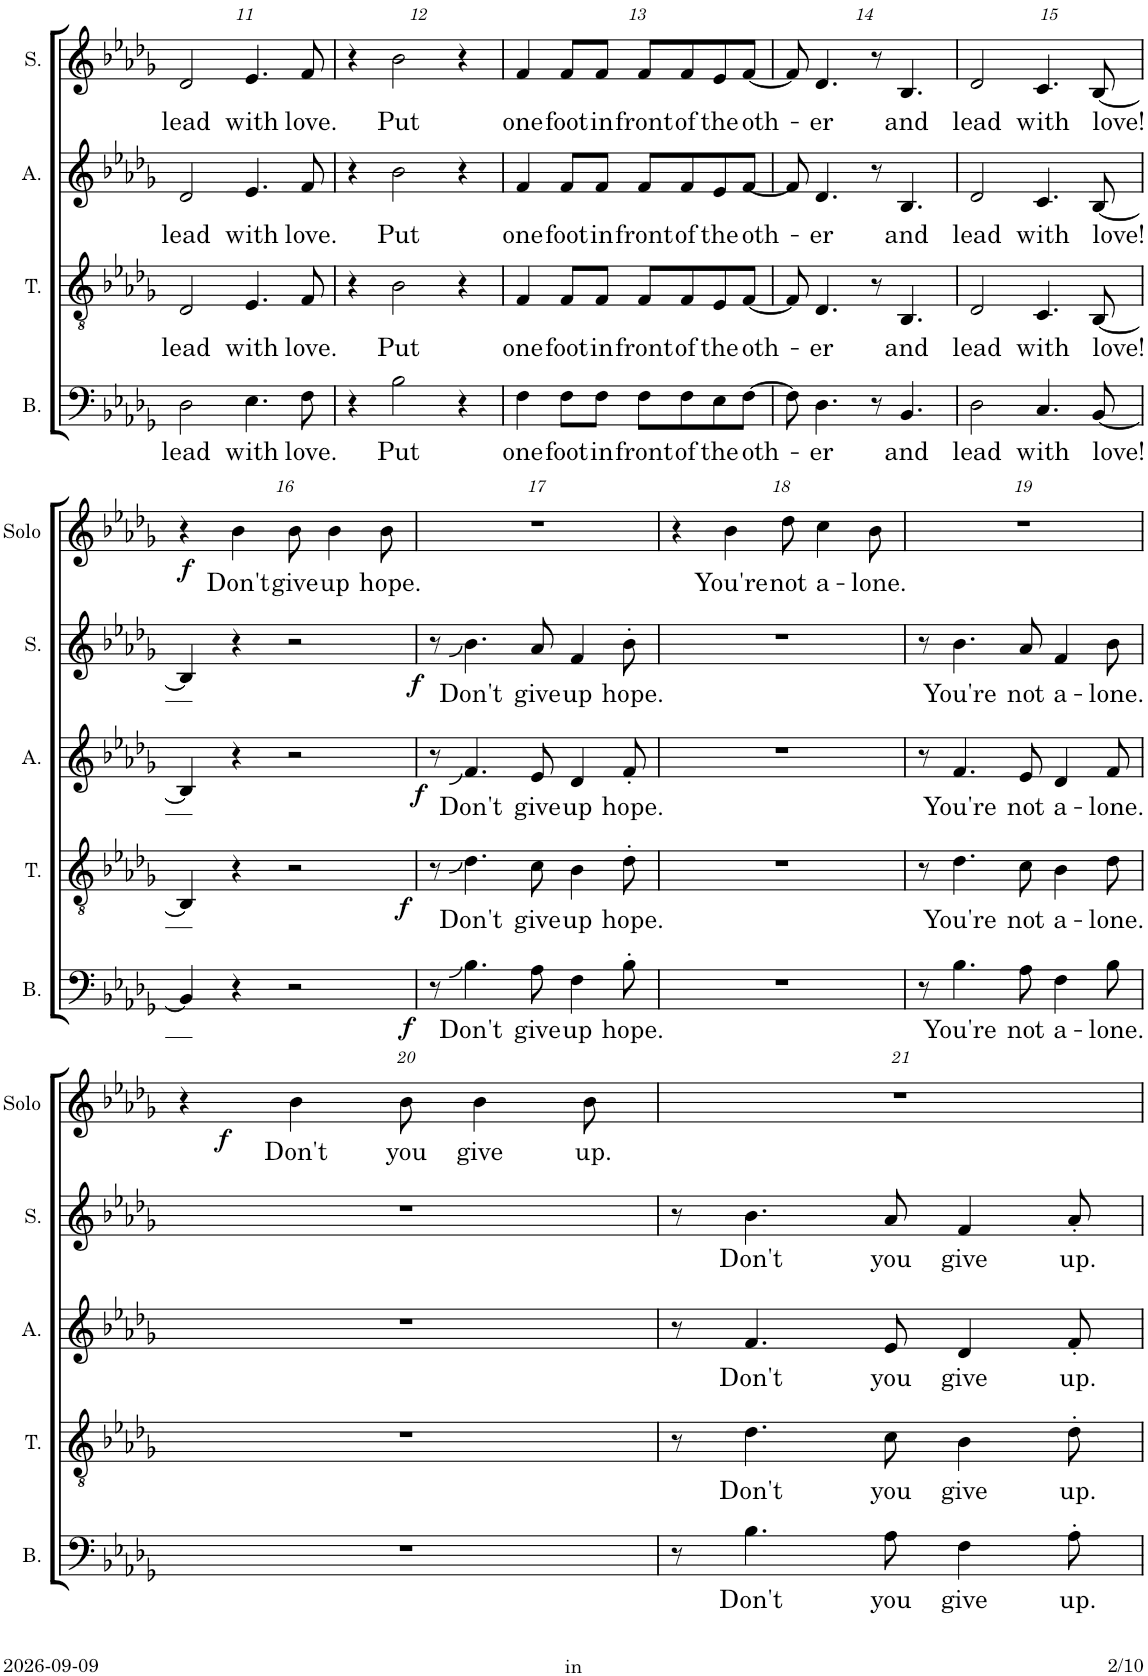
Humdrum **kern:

**kern	**text	**dynam	**kern	**text	**dynam	**kern	**text	**dynam	**kern	**text	**dynam	**kern	**text	**dynam
*part5	*part5	*part5	*part4	*part4	*part4	*part3	*part3	*part3	*part2	*part2	*part2	*part1	*part1	*part1
*staff5	*staff5	*staff5	*staff4	*staff4	*staff4	*staff3	*staff3	*staff3	*staff2	*staff2	*staff2	*staff1	*staff1	*staff1
*I"Bass	*	*	*I"Tenor	*	*	*I"Alto	*	*	*I"Soprano	*	*	*I"Solo	*	*
*I'B.	*	*	*I'T.	*	*	*I'A.	*	*	*I'S.	*	*	*I'Solo	*	*
!!LO:PB:g=z
*clefF4	*	*	*clefGv2	*	*	*clefG2	*	*	*clefG2	*	*	*clefG2	*	*
*k[b-e-a-d-g-]	*	*	*k[b-e-a-d-g-]	*	*	*k[b-e-a-d-g-]	*	*	*k[b-e-a-d-g-]	*	*	*k[b-e-a-d-g-]	*	*
*M4/4	*	*	*M4/4	*	*	*M4/4	*	*	*M4/4	*	*	*M4/4	*	*
=11	=11	=11	=11	=11	=11	=11	=11	=11	=11	=11	=11	=11	=11	=11
!	!LO:LY:b	!	!	!LO:LY:b	!	!	!LO:LY:b	!	!	!LO:LY:b	!	!	!	!
2D-\	lead	.	2D-/	lead	.	2d-/	lead	.	2d-/	lead	.	1r	.	.
!	!LO:LY:b	!	!	!LO:LY:b	!	!	!LO:LY:b	!	!	!LO:LY:b	!	!	!	!
4.E-\	with	.	4.E-/	with	.	4.e-/	with	.	4.e-/	with	.	.	.	.
!	!LO:LY:b	!	!	!LO:LY:b	!	!	!LO:LY:b	!	!	!LO:LY:b	!	!	!	!
8F\	love.	.	8F/	love.	.	8f/	love.	.	8f/	love.	.	.	.	.
=12	=12	=12	=12	=12	=12	=12	=12	=12	=12	=12	=12	=12	=12	=12
4r	.	.	4r	.	.	4r	.	.	4r	.	.	1r	.	.
!	!LO:LY:b	!	!	!LO:LY:b	!	!	!LO:LY:b	!	!	!LO:LY:b	!	!	!	!
2B-\	Put	.	2B-\	Put	.	2b-\	Put	.	2b-\	Put	.	.	.	.
4r	.	.	4r	.	.	4r	.	.	4r	.	.	.	.	.
=13	=13	=13	=13	=13	=13	=13	=13	=13	=13	=13	=13	=13	=13	=13
!	!LO:LY:b	!	!	!LO:LY:b	!	!	!LO:LY:b	!	!	!LO:LY:b	!	!	!	!
4F\	one	.	4F/	one	.	4f/	one	.	4f/	one	.	1r	.	.
!	!LO:LY:b	!	!	!LO:LY:b	!	!	!LO:LY:b	!	!	!LO:LY:b	!	!	!	!
8F\L	foot	.	8F/L	foot	.	8f/L	foot	.	8f/L	foot	.	.	.	.
!	!LO:LY:b	!	!	!LO:LY:b	!	!	!LO:LY:b	!	!	!LO:LY:b	!	!	!	!
8F\J	in	.	8F/J	in	.	8f/J	in	.	8f/J	in	.	.	.	.
!	!LO:LY:b	!	!	!LO:LY:b	!	!	!LO:LY:b	!	!	!LO:LY:b	!	!	!	!
8F\L	front	.	8F/L	front	.	8f/L	front	.	8f/L	front	.	.	.	.
!	!LO:LY:b	!	!	!LO:LY:b	!	!	!LO:LY:b	!	!	!LO:LY:b	!	!	!	!
8F\	of	.	8F/	of	.	8f/	of	.	8f/	of	.	.	.	.
!	!LO:LY:b	!	!	!LO:LY:b	!	!	!LO:LY:b	!	!	!LO:LY:b	!	!	!	!
8E-\	the	.	8E-/	the	.	8e-/	the	.	8e-/	the	.	.	.	.
!	!LO:LY:b	!	!	!LO:LY:b	!	!	!LO:LY:b	!	!	!LO:LY:b	!	!	!	!
[8F\J	oth-	.	[8F/J	oth-	.	[8f/J	oth-	.	[8f/J	oth-	.	.	.	.
=14	=14	=14	=14	=14	=14	=14	=14	=14	=14	=14	=14	=14	=14	=14
8F\]	.	.	8F/]	.	.	8f/]	.	.	8f/]	.	.	1r	.	.
!	!LO:LY:b	!	!	!LO:LY:b	!	!	!LO:LY:b	!	!	!LO:LY:b	!	!	!	!
4.D-\	-er	.	4.D-/	-er	.	4.d-/	-er	.	4.d-/	-er	.	.	.	.
8r	.	.	8r	.	.	8r	.	.	8r	.	.	.	.	.
!	!LO:LY:b	!	!	!LO:LY:b	!	!	!LO:LY:b	!	!	!LO:LY:b	!	!	!	!
4.BB-/	and	.	4.BB-/	and	.	4.B-/	and	.	4.B-/	and	.	.	.	.
=15	=15	=15	=15	=15	=15	=15	=15	=15	=15	=15	=15	=15	=15	=15
!	!LO:LY:b	!	!	!LO:LY:b	!	!	!LO:LY:b	!	!	!LO:LY:b	!	!	!	!
2D-\	lead	.	2D-/	lead	.	2d-/	lead	.	2d-/	lead	.	1r	.	.
!	!LO:LY:b	!	!	!LO:LY:b	!	!	!LO:LY:b	!	!	!LO:LY:b	!	!	!	!
4.C/	with	.	4.C/	with	.	4.c/	with	.	4.c/	with	.	.	.	.
!	!LO:LY:b	!	!	!LO:LY:b	!	!	!LO:LY:b	!	!	!LO:LY:b	!	!	!	!
[8BB-/	love!	.	[8BB-/	love!	.	[8B-/	love!	.	[8B-/	love!	.	.	.	.
!!LO:LB:g=z
=16	=16	=16	=16	=16	=16	=16	=16	=16	=16	=16	=16	=16	=16	=16
4BB-/]	.	.	4BB-/]	.	.	4B-/]	.	.	4B-/]	.	.	4r	.	.
!	!	!	!	!	!	!	!	!	!	!	!	!	!LO:LY:b	!LO:DY:b
4r	.	.	4r	.	.	4r	.	.	4r	.	.	4b-\	Don't	f
!	!	!	!	!	!	!	!	!	!	!	!	!	!LO:LY:b	!
2r	.	.	2r	.	.	2r	.	.	2r	.	.	8b-\	give	.
!	!	!	!	!	!	!	!	!	!	!	!	!	!LO:LY:b	!
.	.	.	.	.	.	.	.	.	.	.	.	4b-\	up	.
!	!	!	!	!	!	!	!	!	!	!	!	!	!LO:LY:b	!
.	.	.	.	.	.	.	.	.	.	.	.	8b-\	hope.	.
=17	=17	=17	=17	=17	=17	=17	=17	=17	=17	=17	=17	=17	=17	=17
!	!	!LO:DY:b	!	!	!LO:DY:b	!	!	!LO:DY:b	!	!	!LO:DY:b	!	!	!
8r	.	f	8r	.	f	8r	.	f	8r	.	f	1r	.	.
!	!LO:LY:b	!	!	!LO:LY:b	!	!	!LO:LY:b	!	!	!LO:LY:b	!	!	!	!
4.B-\	Don't	.	4.d-\	Don't	.	4.f/	Don't	.	4.b-\	Don't	.	.	.	.
!	!LO:LY:b	!	!	!LO:LY:b	!	!	!LO:LY:b	!	!	!LO:LY:b	!	!	!	!
8A-\	give	.	8c\	give	.	8e-/	give	.	8a-/	give	.	.	.	.
!	!LO:LY:b	!	!	!LO:LY:b	!	!	!LO:LY:b	!	!	!LO:LY:b	!	!	!	!
4F\	up	.	4B-\	up	.	4d-/	up	.	4f/	up	.	.	.	.
!	!LO:LY:b	!	!	!LO:LY:b	!	!	!LO:LY:b	!	!	!LO:LY:b	!	!	!	!
8B-'\	hope.	.	8d-'\	hope.	.	8f'/	hope.	.	8b-'\	hope.	.	.	.	.
=18	=18	=18	=18	=18	=18	=18	=18	=18	=18	=18	=18	=18	=18	=18
1r	.	.	1r	.	.	1r	.	.	1r	.	.	4r	.	.
!	!	!	!	!	!	!	!	!	!	!	!	!	!LO:LY:b	!
.	.	.	.	.	.	.	.	.	.	.	.	4b-\	You're	.
!	!	!	!	!	!	!	!	!	!	!	!	!	!LO:LY:b	!
.	.	.	.	.	.	.	.	.	.	.	.	8dd-\	not	.
!	!	!	!	!	!	!	!	!	!	!	!	!	!LO:LY:b	!
.	.	.	.	.	.	.	.	.	.	.	.	4cc\	a-	.
!	!	!	!	!	!	!	!	!	!	!	!	!	!LO:LY:b	!
.	.	.	.	.	.	.	.	.	.	.	.	8b-\	-lone.	.
=19	=19	=19	=19	=19	=19	=19	=19	=19	=19	=19	=19	=19	=19	=19
8r	.	.	8r	.	.	8r	.	.	8r	.	.	1r	.	.
!	!LO:LY:b	!	!	!LO:LY:b	!	!	!LO:LY:b	!	!	!LO:LY:b	!	!	!	!
4.B-\	You're	.	4.d-\	You're	.	4.f/	You're	.	4.b-\	You're	.	.	.	.
!	!LO:LY:b	!	!	!LO:LY:b	!	!	!LO:LY:b	!	!	!LO:LY:b	!	!	!	!
8A-\	not	.	8c\	not	.	8e-/	not	.	8a-/	not	.	.	.	.
!	!LO:LY:b	!	!	!LO:LY:b	!	!	!LO:LY:b	!	!	!LO:LY:b	!	!	!	!
4F\	a-	.	4B-\	a-	.	4d-/	a-	.	4f/	a-	.	.	.	.
!	!LO:LY:b	!	!	!LO:LY:b	!	!	!LO:LY:b	!	!	!LO:LY:b	!	!	!	!
8B-\	-lone.	.	8d-\	-lone.	.	8f/	-lone.	.	8b-\	-lone.	.	.	.	.
!!LO:LB:g=z
=20	=20	=20	=20	=20	=20	=20	=20	=20	=20	=20	=20	=20	=20	=20
1r	.	.	1r	.	.	1r	.	.	1r	.	.	4r	.	.
!	!	!	!	!	!	!	!	!	!	!	!	!	!LO:LY:b	!LO:DY:b
.	.	.	.	.	.	.	.	.	.	.	.	4b-\	Don't	f
!	!	!	!	!	!	!	!	!	!	!	!	!	!LO:LY:b	!
.	.	.	.	.	.	.	.	.	.	.	.	8b-\	you	.
!	!	!	!	!	!	!	!	!	!	!	!	!	!LO:LY:b	!
.	.	.	.	.	.	.	.	.	.	.	.	4b-\	give	.
!	!	!	!	!	!	!	!	!	!	!	!	!	!LO:LY:b	!
.	.	.	.	.	.	.	.	.	.	.	.	8b-\	up.	.
=21	=21	=21	=21	=21	=21	=21	=21	=21	=21	=21	=21	=21	=21	=21
8r	.	.	8r	.	.	8r	.	.	8r	.	.	1r	.	.
!	!LO:LY:b	!	!	!LO:LY:b	!	!	!LO:LY:b	!	!	!LO:LY:b	!	!	!	!
4.B-\	Don't	.	4.d-\	Don't	.	4.f/	Don't	.	4.b-\	Don't	.	.	.	.
!	!LO:LY:b	!	!	!LO:LY:b	!	!	!LO:LY:b	!	!	!LO:LY:b	!	!	!	!
8A-\	you	.	8c\	you	.	8e-/	you	.	8a-/	you	.	.	.	.
!	!LO:LY:b	!	!	!LO:LY:b	!	!	!LO:LY:b	!	!	!LO:LY:b	!	!	!	!
4F\	give	.	4B-\	give	.	4d-/	give	.	4f/	give	.	.	.	.
!	!LO:LY:b	!	!	!LO:LY:b	!	!	!LO:LY:b	!	!	!LO:LY:b	!	!	!	!
8A-'\	up.	.	8d-'\	up.	.	8f'/	up.	.	8a-'/	up.	.	.	.	.
=	=	=	=	=	=	=	=	=	=	=	=	=	=	=
*-	*-	*-	*-	*-	*-	*-	*-	*-	*-	*-	*-	*-	*-	*-
